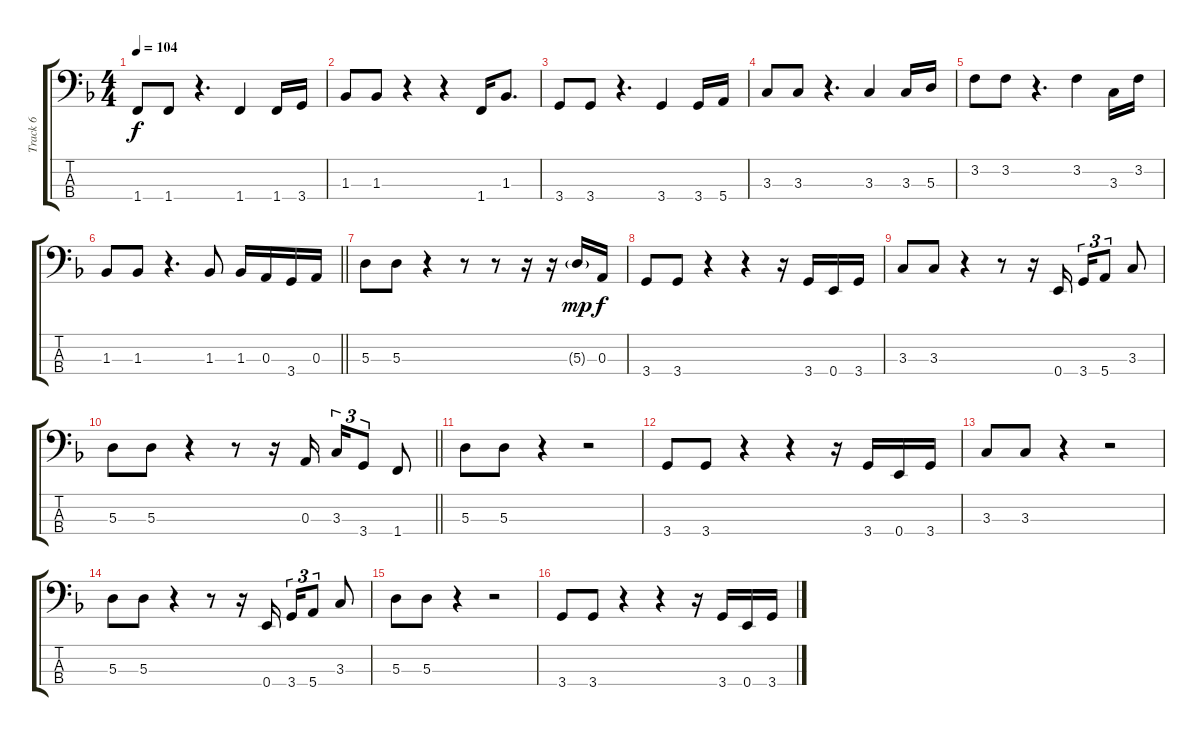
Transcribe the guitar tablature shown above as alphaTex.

\track ("Track 6" "Track 6") {instrument electricbassfinger}
\staff {score tabs}
\tuning (G2 D2 A1 E1) {hide}
\ts (4 4)
\tempo 104
\clef f4
\ks dminor
1.4.8{dy f} 1.4.8 r.4{d} 1.4.4 1.4.16 3.4.16 |
1.3.8 1.3.8 r.4 r.4 1.4.16 1.3.8{d} |
3.4.8 3.4.8 r.4{d} 3.4.4 3.4.16 5.4.16 |
3.3.8 3.3.8 r.4{d} 3.3.4 3.3.16 5.3.16 |
3.2.8 3.2.8 r.4{d} 3.2.4 3.3.16 3.2.16 |
\barLineRight lightlight
1.3.8 1.3.8 r.4{d} 1.3.8 1.3.16 0.3.16 3.4.16 0.3.16 |
5.3.8 5.3.8 r.4 r.8 r.8 r.16 r.16 5.3{g}.16{dy mp} 0.3.16{dy f} |
3.4.8 3.4.8 r.4 r.4 r.16 3.4.16 0.4.16 3.4.16 |
3.3.8 3.3.8 r.4 r.8 r.16 0.4.16 3.4.16{tu (3 2)} 5.4.8{tu (3 2)} 3.3.8 |
\barLineRight lightlight
5.3.8 5.3.8 r.4 r.8 r.16 0.3.16 3.3.16{tu (3 2)} 3.4.8{tu (3 2)} 1.4.8 |
5.3.8 5.3.8 r.4 r.2 |
3.4.8 3.4.8 r.4 r.4 r.16 3.4.16 0.4.16 3.4.16 |
3.3.8 3.3.8 r.4 r.2 |
5.3.8 5.3.8 r.4 r.8 r.16 0.4.16 3.4.16{tu (3 2)} 5.4.8{tu (3 2)} 3.3.8 |
5.3.8 5.3.8 r.4 r.2 |
3.4.8 3.4.8 r.4 r.4 r.16 3.4.16 0.4.16 3.4.16
